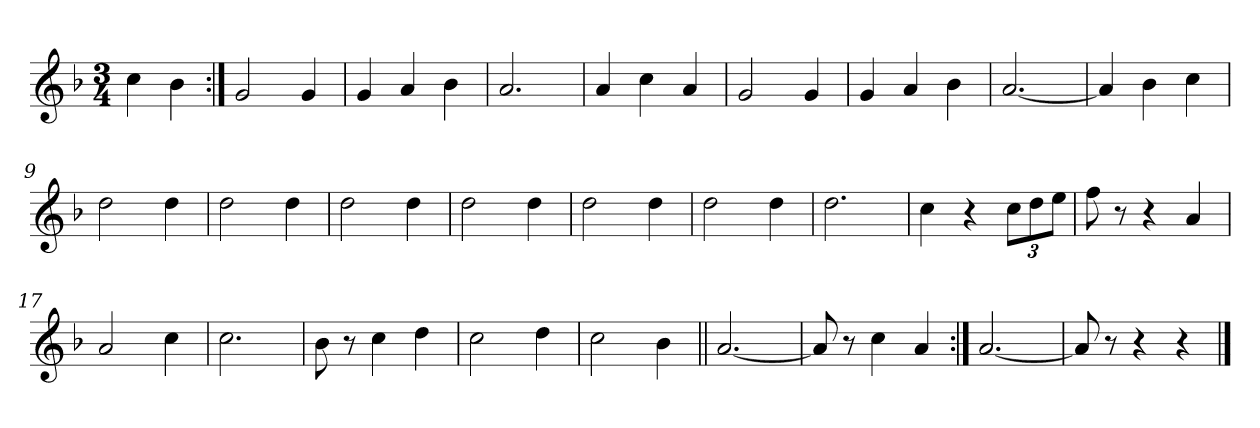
**kern
*part1
*staff1
*clefG2
*k[b-]
*F:
*M3/4
*MM125
=
4cc
4b-
=1:|!
2g
4g
=2
4g
4a
4b-
=3
2.a
=4
4a
4cc
4a
=5
2g
4g
=6
4g
4a
4b-
=7
[2.a
=8
4a]
4b-
4cc
=9
2dd
4dd
=
2dd
4dd
=10
2dd
4dd
=11
2dd
4dd
=12
2dd
4dd
=13
2dd
4dd
=14
2.dd
=15
4cc
4r
12cc\L
12dd\
12ee\J
=16
8ff
8r
4r
4a
=17
2a
4cc
=18
2.cc
=19
8b-
8r
4cc
4dd
=20
2cc
4dd
=21
2cc
4b-
=22||
[2.a
=23
8a]
8r
4cc
4a
=24:|!
[2.a
=25
8a]
8r
4r
4r
==
*-
